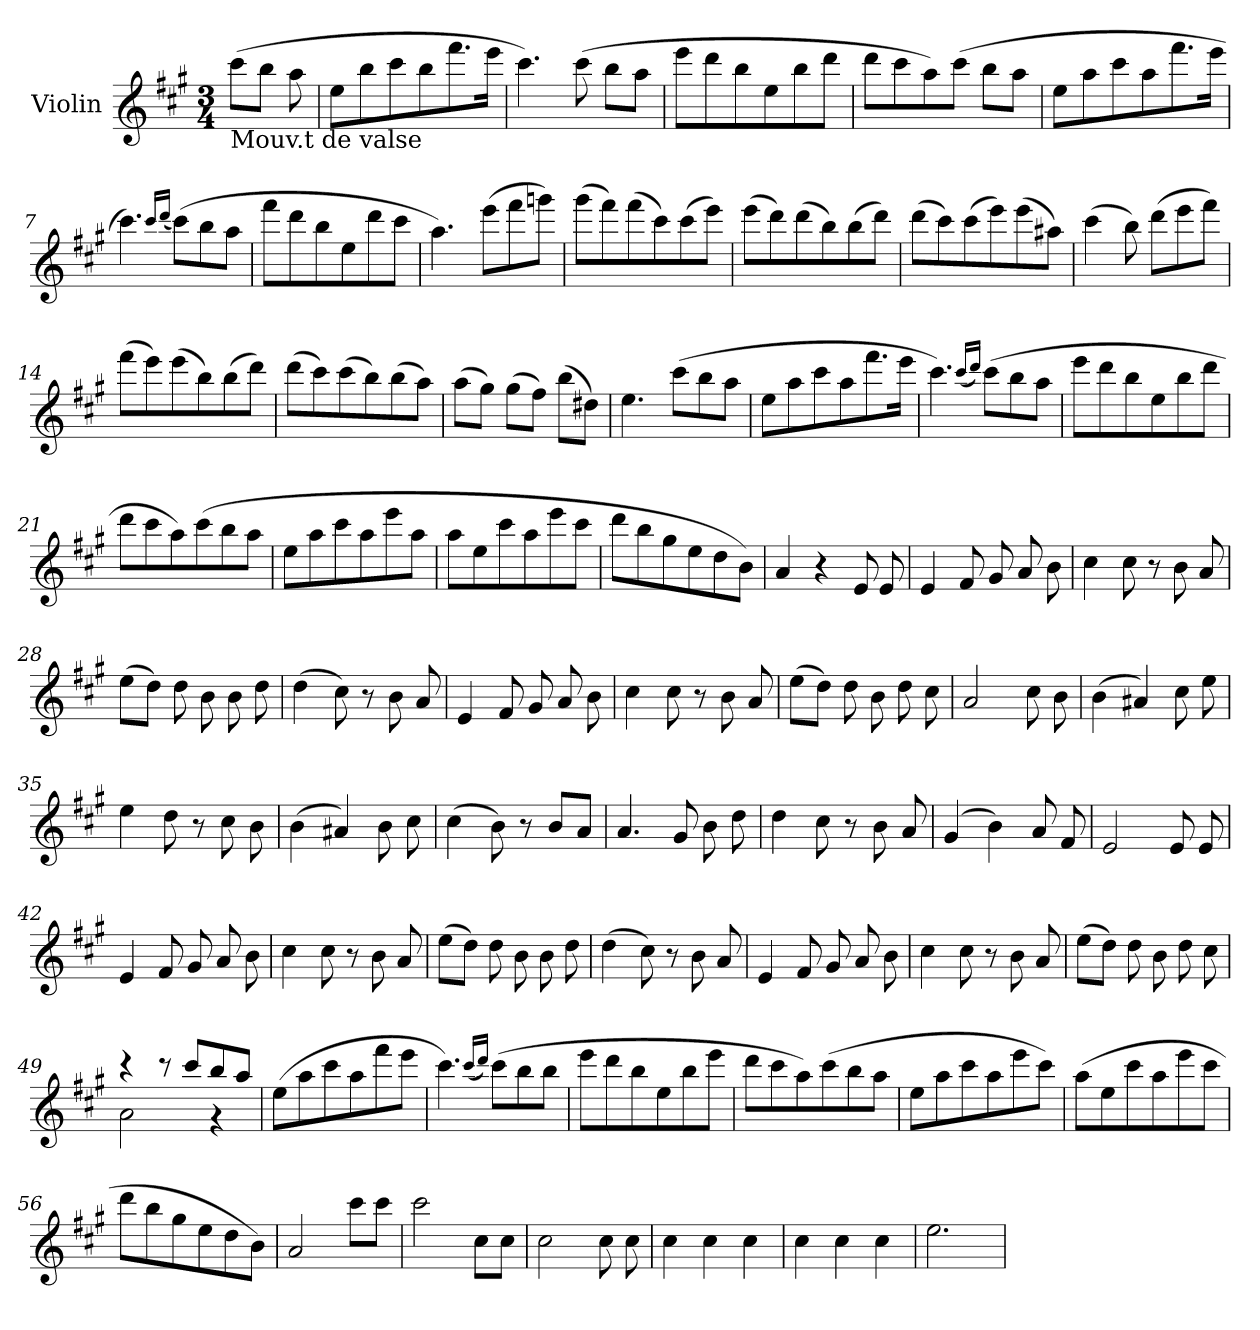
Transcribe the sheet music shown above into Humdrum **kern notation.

**kern
*part1
*staff1
*I"Violin
*I'Vln.
*clefG2
*k[f#c#g#]
*M3/4
=1
!LO:TX:b:t=Mouv.t de valse
(>8ccc#\L
8bb\J
8aa\
=2
8ee\L
8bb\
8ccc#\
8bb\
8.fff#\
16eee\Jk
=3
4.ccc#\)
(>8ccc#\
8bb\L
8aa\J
=4
8eee\L
8ddd\
8bb\
8ee\
8bb\
8ddd\J
=5
8ddd\L
8ccc#\
8aa\)
(>8ccc#\J
8bb\L
8aa\J
!!LO:LB:g=z
=6
8ee\L
8aa\
8ccc#\
8aa\
8.fff#\
16eee\Jk
=7
4.ccc#\)
16qqccc#/LL
(<16qqddd/JJ
(>8ccc#\L)
8bb\
8aa\J
=8
8fff#\L
8ddd\
8bb\
8ee\
8ddd\
8ccc#\J
=9
4.aa\)
(>8eee\L
8fff#\
8gggn\J)
=10
(>8ggg#\L
8fff#\)
(>8fff#\
8ccc#\)
(>8ccc#\
8eee\J)
!!LO:LB:g=z
=11
(>8eee\L
8ddd\)
(>8ddd\
8bb\)
(>8bb\
8ddd\J)
=12
(>8ddd\L
8ccc#\)
(>8ccc#\
8eee\)
(>8eee\
8aa#X\J)
=13
(>4ccc#\
8bb\)
(>8ddd\L
8eee\
8fff#\J)
=14
(>8fff#\L
8eee\)
(>8eee\
8bb\)
(>8bb\
8ddd\J)
=15
(>8ddd\L
8ccc#\)
(>8ccc#\
8bb\)
(>8bb\
8aa\J)
!!LO:LB:g=z
=16
(>8aa\L
8gg#\J)
(>8gg#\L
8ff#\J)
(>8bb\L
8dd#X\J)
!!LO:LB:g=z
=17
4.ee\
(>8ccc#\L
8bb\
8aa\J
=18
8ee\L
8aa\
8ccc#\
8aa\
8.fff#\
16eee\Jk
=19
4.ccc#\)
(<16qqccc#/LL
16qqddd/JJ)
(>8ccc#\L
8bb\
8aa\J
=20
8eee\L
8ddd\
8bb\
8ee\
8bb\
8ddd\J
=21
8ddd\L
8ccc#\
8aa\)
(>8ccc#\
8bb\
8aa\J
!!LO:LB:g=z
=22
8ee\L
8aa\
8ccc#\
8aa\
8eee\
8aa\J
=23
8aa\L
8ee\
8ccc#\
8aa\
8eee\
8ccc#\J
=24
8ddd\L
8bb\
8gg#\
8ee\
8dd\
8b\J)
=25
4a/
4r
8e/
8e/
=26
4e/
8f#/
8g#/
8a/
8b\
=27
4cc#\
8cc#\
8r
8b\
8a/
!!LO:LB:g=z
=28
(>8ee\L
8dd\J)
8dd\
8b\
8b\
8dd\
=29
(>4dd\
8cc#\)
8r
8b\
8a/
=30
4e/
8f#/
8g#/
8a/
8b\
=31
4cc#\
8cc#\
8r
8b\
8a/
=32
(>8ee\L
8dd\J)
8dd\
8b\
8dd\
8cc#\
=33
2a/
8cc#\
8b\
!!LO:LB:g=z
=34
(>4b\
4a#X/)
8cc#\
8ee\
=35
4ee\
8dd\
8r
8cc#\
8b\
=36
(>4b\
4a#X/)
8b\
8cc#\
=37
(>4cc#\
8b\)
8r
8b/L
8a/J
=38
4.a/
8g#/
8b\
8dd\
=39
4dd\
8cc#\
8r
8b\
8a/
=40
(>4g#/
4b\)
8a/
8f#/
!!LO:LB:g=z
=41
2e/
8e/
8e/
=42
4e/
8f#/
8g#/
8a/
8b\
=43
4cc#\
8cc#\
8r
8b\
8a/
=44
(>8ee\L
8dd\J)
8dd\
8b\
8b\
8dd\
=45
(>4dd\
8cc#\)
8r
8b\
8a/
=46
4e/
8f#/
8g#/
8a/
8b\
!!LO:LB:g=z
=47
4cc#\
8cc#\
8r
8b\
8a/
=48
(>8ee\L
8dd\J)
8dd\
8b\
8dd\
8cc#\
=49
*^
4r	2a\
8r	.
8ccc#/L	.
8bb/	4r
8aa/J	.
*v	*v
=50
(>8ee\L
8aa\
8ccc#\
8aa\
8fff#\
8eee\J
=51
4.ccc#\)
(<16qqccc#/LL
16qqddd/JJ)
(>8ccc#\L
8bb\
8bb\J
=52
8eee\L
8ddd\
8bb\
8ee\
8bb\
8eee\J
!!LO:PB:g=z
=53
8ddd\L
8ccc#\
8aa\)
(>8ccc#\
8bb\
8aa\J
=54
8ee\L
8aa\
8ccc#\
8aa\
8eee\
8ccc#\J)
=55
(>8aa\L
8ee\
8ccc#\
8aa\
8eee\
8ccc#\J
=56
8ddd\L
8bb\
8gg#\
8ee\
8dd\
8b\J)
=57
2a/
8ccc#\L
8ccc#\J
=58
2ccc#\
8cc#\L
8cc#\J
=59
2cc#\
8cc#\
8cc#\
!!LO:PB:g=z
=60
4cc#\
4cc#\
4cc#\
=61
4cc#\
4cc#\
4cc#\
=62
2.ee\
=
*-
